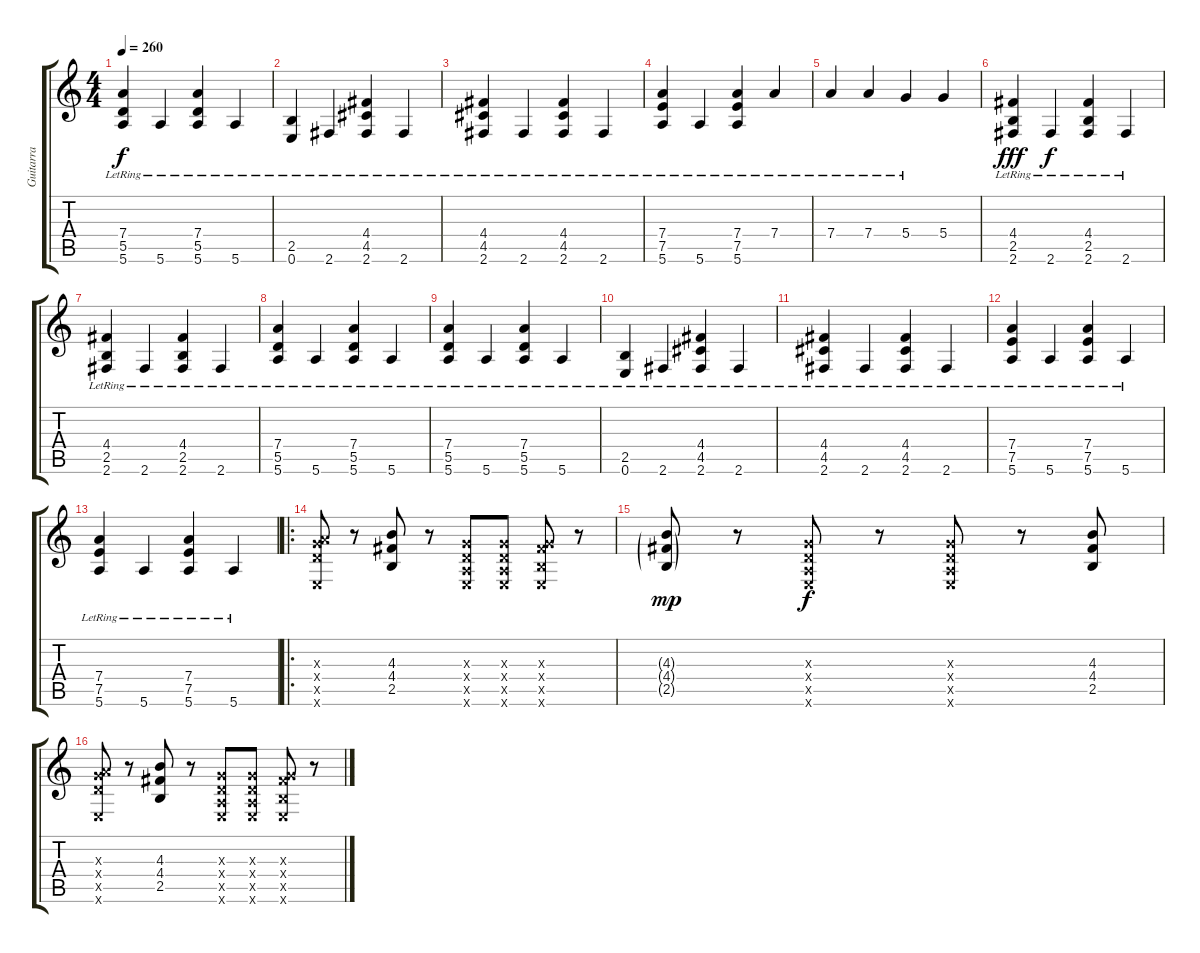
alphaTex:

\track ("Guitarra" "Guitarra") {instrument distortionguitar}
\staff {score tabs}
\tuning (E4 B3 G3 D3 A2 E2) {hide}
\ts (4 4)
\tempo 260
\clef g2
\ks c
(7.4{lr} 5.5{lr} 5.6{lr}).4{dy f} 5.6{lr}.4 (7.4{lr} 5.5{lr} 5.6{lr}).4 5.6{lr}.4 |
(2.5 0.6{lr}).4 2.6{lr}.4 (4.4{lr} 4.5{lr} 2.6{lr}).4 2.6{lr}.4 |
(4.4{lr} 4.5{lr} 2.6{lr}).4 2.6{lr}.4 (4.4{lr} 4.5{lr} 2.6{lr}).4 2.6{lr}.4 |
(7.4{lr} 7.5{lr} 5.6{lr}).4 5.6{lr}.4 (7.4{lr} 7.5{lr} 5.6{lr}).4 7.4{lr}.4 |
7.4{lr}.4 7.4{lr}.4 5.4{lr}.4 5.4.4 |
(4.4{lr} 2.5{lr} 2.6{lr}).4{dy fff} 2.6{lr}.4{dy f} (4.4{lr} 2.5{lr} 2.6{lr}).4 2.6{lr}.4 |
(4.4{lr} 2.5{lr} 2.6{lr}).4 2.6{lr}.4 (4.4{lr} 2.5{lr} 2.6{lr}).4 2.6{lr}.4 |
(7.4{lr} 5.5{lr} 5.6{lr}).4 5.6{lr}.4 (7.4{lr} 5.5{lr} 5.6{lr}).4 5.6{lr}.4 |
(7.4{lr} 5.5{lr} 5.6{lr}).4 5.6{lr}.4 (7.4{lr} 5.5{lr} 5.6{lr}).4 5.6{lr}.4 |
(2.5 0.6{lr}).4 2.6{lr}.4 (4.4{lr} 4.5{lr} 2.6{lr}).4 2.6{lr}.4 |
(4.4{lr} 4.5{lr} 2.6{lr}).4 2.6{lr}.4 (4.4{lr} 4.5{lr} 2.6{lr}).4 2.6{lr}.4 |
(7.4{lr} 7.5{lr} 5.6{lr}).4 5.6{lr}.4 (7.4{lr} 7.5{lr} 5.6{lr}).4 5.6{lr}.4 |
(7.4{lr} 7.5{lr} 5.6{lr}).4 5.6{lr}.4 (7.4{lr} 7.5{lr} 5.6{lr}).4 5.6{lr}.4 |
\ro
(0.3{x} 7.4{x} 5.5{x} 0.6{x}).8 r.8 (4.3 4.4 2.5).8 r.8 (0.3{x} 0.4{x} 0.5{x} 0.6{x}).8 (0.3{x} 0.4{x} 0.5{x} 0.6{x}).8 (0.3{x} 4.4{x} 2.5{x} 0.6{x}).8 r.8 |
(4.3{g} 4.4{g} 2.5{g}).8{dy mp} r.8 (0.3{x} 0.4{x} 0.5{x} 0.6{x}).8{dy f} r.8 (0.3{x} 0.4{x} 0.5{x} 0.6{x}).8 r.8 (4.3 4.4 2.5).8 |
(0.3{x} 7.4{x} 5.5{x} 0.6{x}).8 r.8 (4.3 4.4 2.5).8 r.8 (0.3{x} 0.4{x} 0.5{x} 0.6{x}).8 (0.3{x} 0.4{x} 0.5{x} 0.6{x}).8 (0.3{x} 4.4{x} 2.5{x} 0.6{x}).8 r.8
